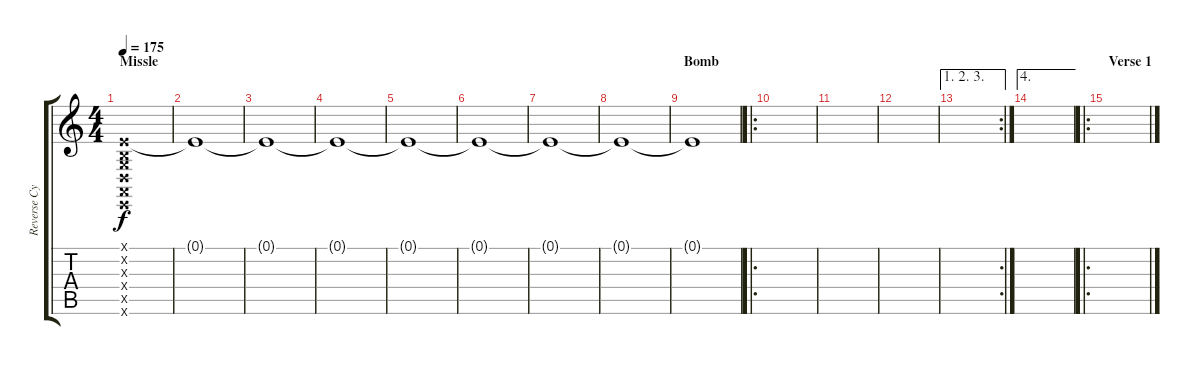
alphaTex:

\track ("Reverse Cymbal" "Reverse Cy") {instrument reversecymbal}
\staff {score tabs}
\tuning (E4 B3 G3 D3 A2 E2) {hide}
\ts (4 4)
\section ("" "Missle")
\tempo 175
\clef g2
\ks c
(0.1{x} 0.2{x} 0.3{x} 0.4{x} 0.5{x} 0.6{x}).1{dy f instrument reversecymbal} |
0.1{t}.1 |
0.1{t}.1 |
0.1{t}.1 |
0.1{t}.1 |
0.1{t}.1 |
0.1{t}.1 |
0.1{t}.1 |
\section ("" "Bomb")
0.1{t}.1 |
\ro
|
|
|
\ae (1 2 3)
\rc 2
|
\ae 4
|
\ro
\section ("" "Verse 1")
